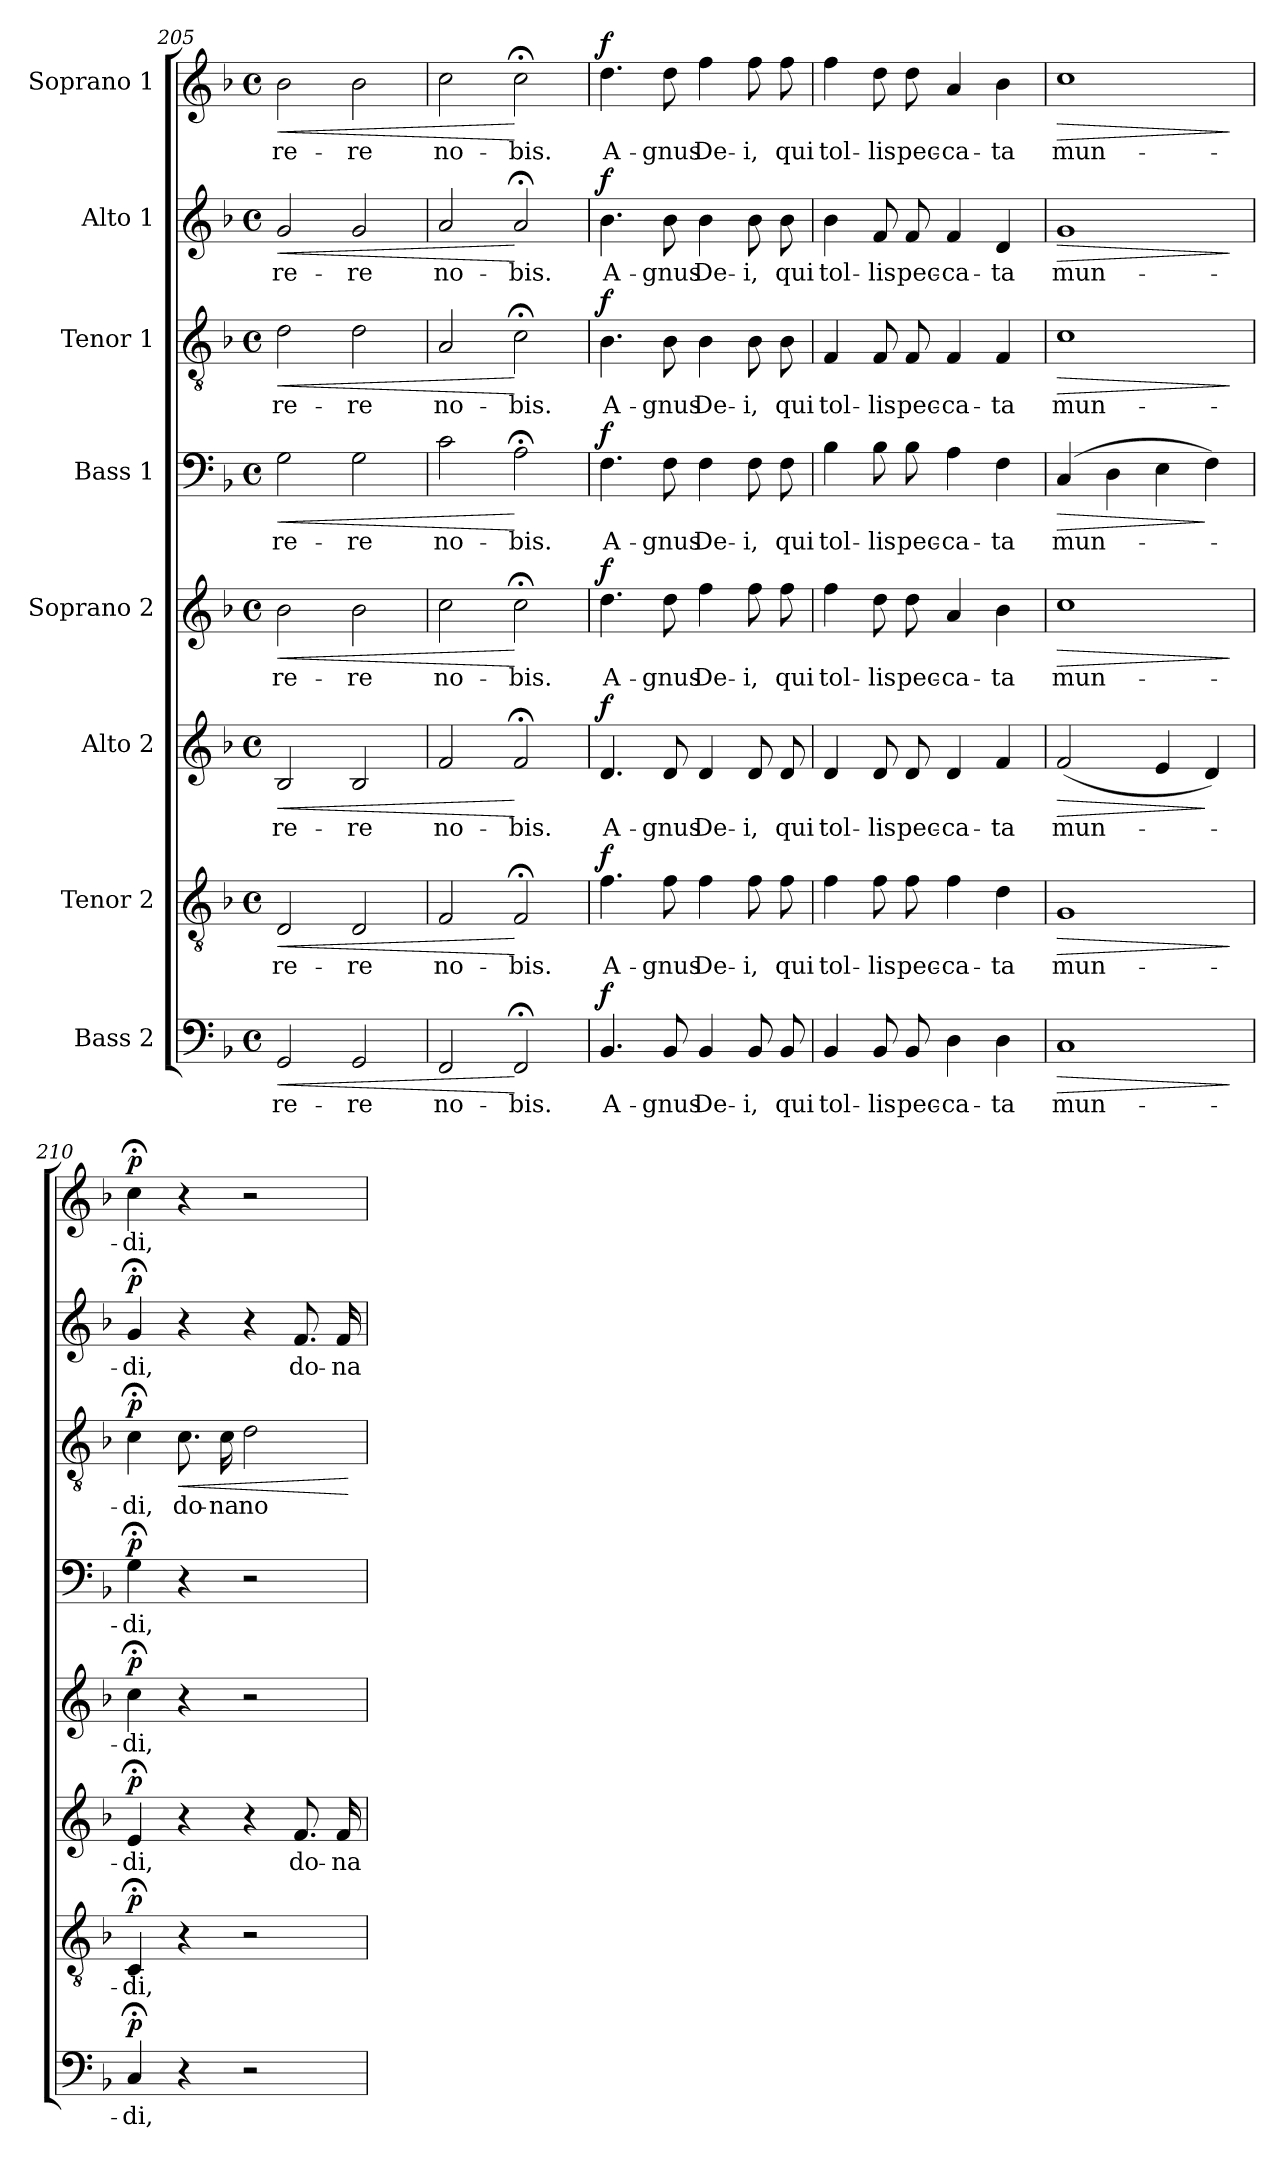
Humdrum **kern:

**kern	**text	**dynam	**kern	**text	**dynam	**kern	**text	**dynam	**kern	**text	**dynam	**kern	**text	**dynam	**kern	**text	**dynam	**kern	**text	**dynam	**kern	**text	**dynam
*part8	*part8	*part8	*part7	*part7	*part7	*part6	*part6	*part6	*part5	*part5	*part5	*part4	*part4	*part4	*part3	*part3	*part3	*part2	*part2	*part2	*part1	*part1	*part1
*staff8	*staff8	*staff8	*staff7	*staff7	*staff7	*staff6	*staff6	*staff6	*staff5	*staff5	*staff5	*staff4	*staff4	*staff4	*staff3	*staff3	*staff3	*staff2	*staff2	*staff2	*staff1	*staff1	*staff1
*I"Bass 2	*	*	*I"Tenor 2	*	*	*I"Alto 2	*	*	*I"Soprano 2	*	*	*I"Bass 1	*	*	*I"Tenor 1	*	*	*I"Alto 1	*	*	*I"Soprano 1	*	*
*clefF4	*	*	*clefGv2	*	*	*clefG2	*	*	*clefG2	*	*	*clefF4	*	*	*clefGv2	*	*	*clefG2	*	*	*clefG2	*	*
*k[b-]	*	*	*k[b-]	*	*	*k[b-]	*	*	*k[b-]	*	*	*k[b-]	*	*	*k[b-]	*	*	*k[b-]	*	*	*k[b-]	*	*
*d:	*	*	*d:	*	*	*d:	*	*	*d:	*	*	*d:	*	*	*d:	*	*	*d:	*	*	*d:	*	*
*M4/4	*	*	*M4/4	*	*	*M4/4	*	*	*M4/4	*	*	*M4/4	*	*	*M4/4	*	*	*M4/4	*	*	*M4/4	*	*
*met(c)	*	*	*met(c)	*	*	*met(c)	*	*	*met(c)	*	*	*met(c)	*	*	*met(c)	*	*	*met(c)	*	*	*met(c)	*	*
=205	=205	=205	=205	=205	=205	=205	=205	=205	=205	=205	=205	=205	=205	=205	=205	=205	=205	=205	=205	=205	=205	=205	=205
!	!	!LO:HP:b	!	!	!LO:HP:b	!	!	!LO:HP:b	!	!	!LO:HP:b	!	!	!LO:HP:b	!	!	!LO:HP:b	!	!	!LO:HP:b	!	!	!LO:HP:b
2GG/	-re-	<	2D/	-re-	<	2B-/	-re-	<	2b-\	-re-	<	2G\	-re-	<	2d\	-re-	<	2g/	-re-	<	2b-\	-re-	<
2GG/	-re	.	2D/	-re	.	2B-/	-re	.	2b-\	-re	.	2G\	-re	.	2d\	-re	.	2g/	-re	.	2b-\	-re	.
!!LO:PB:g=z
=206	=206	=206	=206	=206	=206	=206	=206	=206	=206	=206	=206	=206	=206	=206	=206	=206	=206	=206	=206	=206	=206	=206	=206
2FF/	no-	.	2F/	no-	.	2f/	no-	.	2cc\	no-	.	2c\	no-	.	2A/	no-	.	2a/	no-	.	2cc\	no-	.
2FF;</	-bis.	[	2F;</	-bis.	[	2f;</	-bis.	[	2cc;<\	-bis.	[	2A;<\	-bis.	[	2c;<\	-bis.	[	2a;</	-bis.	[	2cc;<\	-bis.	[
=207	=207	=207	=207	=207	=207	=207	=207	=207	=207	=207	=207	=207	=207	=207	=207	=207	=207	=207	=207	=207	=207	=207	=207
!	!	!LO:DY:b	!	!	!LO:DY:b	!	!	!LO:DY:b	!	!	!LO:DY:b	!	!	!LO:DY:b	!	!	!LO:DY:b	!	!	!LO:DY:b	!	!	!LO:DY:b
4.BB-/	A-	f	4.f\	A-	f	4.d/	A-	f	4.dd\	A-	f	4.F\	A-	f	4.B-\	A-	f	4.b-\	A-	f	4.dd\	A-	f
8BB-/	-gnus	.	8f\	-gnus	.	8d/	-gnus	.	8dd\	-gnus	.	8F\	-gnus	.	8B-\	-gnus	.	8b-\	-gnus	.	8dd\	-gnus	.
4BB-/	De-	.	4f\	De-	.	4d/	De-	.	4ff\	De-	.	4F\	De-	.	4B-\	De-	.	4b-\	De-	.	4ff\	De-	.
8BB-/	-i,	.	8f\	-i,	.	8d/	-i,	.	8ff\	-i,	.	8F\	-i,	.	8B-\	-i,	.	8b-\	-i,	.	8ff\	-i,	.
8BB-/	qui	.	8f\	qui	.	8d/	qui	.	8ff\	qui	.	8F\	qui	.	8B-\	qui	.	8b-\	qui	.	8ff\	qui	.
=208	=208	=208	=208	=208	=208	=208	=208	=208	=208	=208	=208	=208	=208	=208	=208	=208	=208	=208	=208	=208	=208	=208	=208
4BB-/	tol-	.	4f\	tol-	.	4d/	tol-	.	4ff\	tol-	.	4B-\	tol-	.	4F/	tol-	.	4b-\	tol-	.	4ff\	tol-	.
8BB-/	-lis	.	8f\	-lis	.	8d/	-lis	.	8dd\	-lis	.	8B-\	-lis	.	8F/	-lis	.	8f/	-lis	.	8dd\	-lis	.
8BB-/	pec-	.	8f\	pec-	.	8d/	pec-	.	8dd\	pec-	.	8B-\	pec-	.	8F/	pec-	.	8f/	pec-	.	8dd\	pec-	.
4D\	-ca-	.	4f\	-ca-	.	4d/	-ca-	.	4a/	-ca-	.	4A\	-ca-	.	4F/	-ca-	.	4f/	-ca-	.	4a/	-ca-	.
4D\	-ta	.	4d\	-ta	.	4f/	-ta	.	4b-\	-ta	.	4F\	-ta	.	4F/	-ta	.	4d/	-ta	.	4b-\	-ta	.
=209	=209	=209	=209	=209	=209	=209	=209	=209	=209	=209	=209	=209	=209	=209	=209	=209	=209	=209	=209	=209	=209	=209	=209
!	!	!LO:HP:b	!	!	!LO:HP:b	!	!	!LO:HP:b	!	!	!LO:HP:b	!	!	!LO:HP:b	!	!	!LO:HP:b	!	!	!LO:HP:b	!	!	!LO:HP:b
1C	mun-	>	1G	mun-	>	(2f/	mun-	>	1cc	mun-	>	(4C/	mun-	>	1c	mun-	>	1g	mun-	>	1cc	mun-	>
.	.	.	.	.	.	.	.	.	.	.	.	4D\	.	.	.	.	.	.	.	.	.	.	.
.	.	.	.	.	.	4e/	.	.	.	.	.	4E\	.	.	.	.	.	.	.	.	.	.	.
.	.	.	.	.	.	4d/)	.	]	.	.	.	4F\)	.	]	.	.	.	.	.	.	.	.	.
.	.	]	.	.	]	.	.	.	.	.	]	.	.	.	.	.	]	.	.	]	.	.	]
=210	=210	=210	=210	=210	=210	=210	=210	=210	=210	=210	=210	=210	=210	=210	=210	=210	=210	=210	=210	=210	=210	=210	=210
!	!	!LO:DY:b	!	!	!LO:DY:b	!	!	!LO:DY:b	!	!	!LO:DY:b	!	!	!LO:DY:b	!	!	!LO:DY:b	!	!	!LO:DY:b	!	!	!LO:DY:b
4C;</	-di,	p	4C;</	-di,	p	4e;</	-di,	p	4cc;<\	-di,	p	4G;<\	-di,	p	4c;<\	-di,	p	4g;</	-di,	p	4cc;<\	-di,	p
!	!	!	!	!	!	!	!	!	!	!	!	!	!	!	!	!	!LO:HP:b	!	!	!	!	!	!
4r	.	.	4r	.	.	4r	.	.	4r	.	.	4r	.	.	8.c\	do-	<	4r	.	.	4r	.	.
.	.	.	.	.	.	.	.	.	.	.	.	.	.	.	16c\	-na	.	.	.	.	.	.	.
2r	.	.	2r	.	.	4r	.	.	2r	.	.	2r	.	.	2d\	no-	.	4r	.	.	2r	.	.
.	.	.	.	.	.	8.f/	do-	.	.	.	.	.	.	.	.	.	.	8.f/	do-	.	.	.	.
.	.	.	.	.	.	16f/	-na	.	.	.	.	.	.	.	.	.	.	16f/	-na	.	.	.	.
.	.	.	.	.	.	.	.	.	.	.	.	.	.	.	.	.	[	.	.	.	.	.	.
=	=	=	=	=	=	=	=	=	=	=	=	=	=	=	=	=	=	=	=	=	=	=	=
*-	*-	*-	*-	*-	*-	*-	*-	*-	*-	*-	*-	*-	*-	*-	*-	*-	*-	*-	*-	*-	*-	*-	*-
